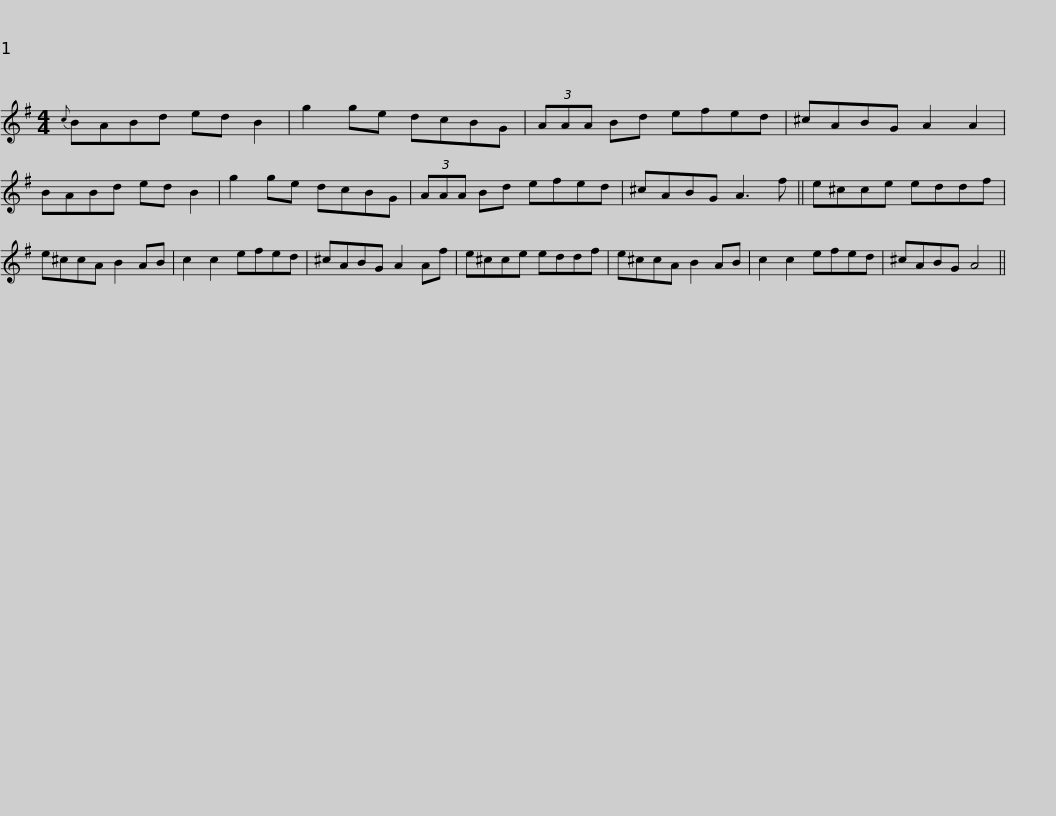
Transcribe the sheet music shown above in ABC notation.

X:1
L:1/8
M:4/4
I:linebreak $
K:G
V:1 treble
V:1
{c} BABd ed B2 | g2 ge dcBG | (3AAA Bd efed | ^cABG A2 A2 | BABd ed B2 | %5
 g2 ge dcBG |$ (3AAA Bd efed | ^cABG A3 f || e^cce eddf | e^ccA B2 AB | %10
 c2 c2 efed | ^cABG A2 Af |$ e^cce eddf | e^ccA B2 AB | c2 c2 efed | %15
 ^cABG A4 || %16
